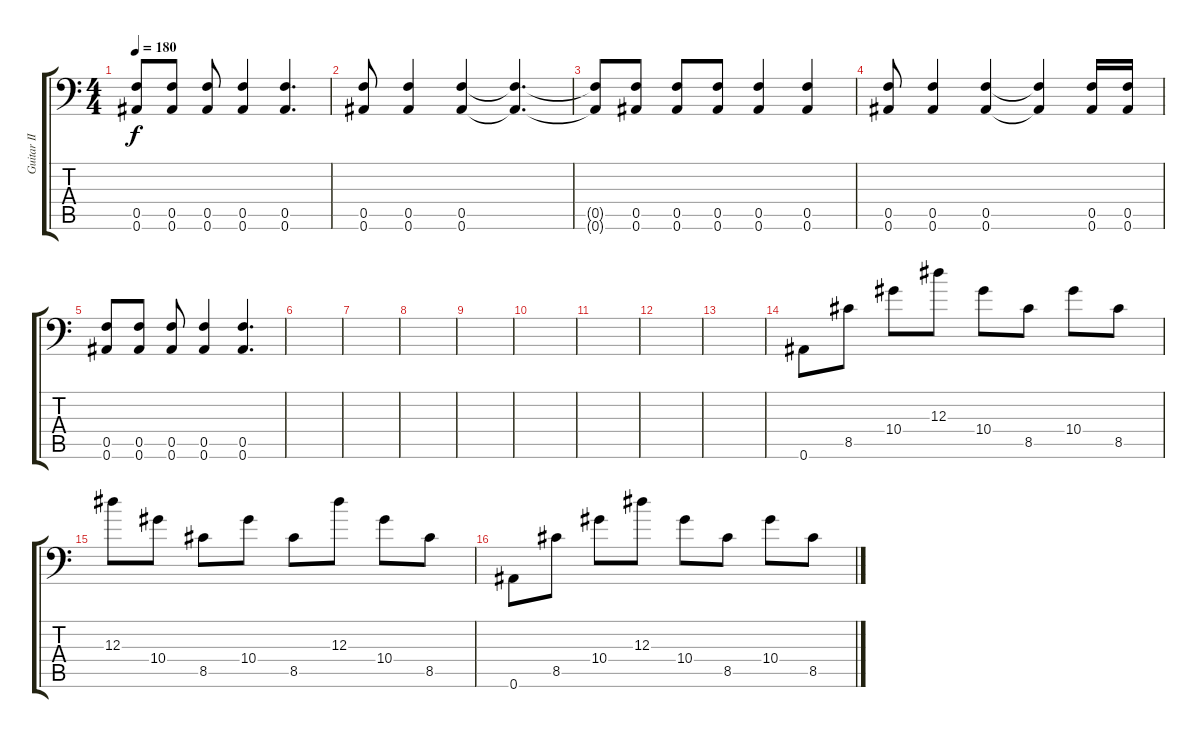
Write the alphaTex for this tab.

\track ("Guitar II" "Guitar II") {instrument distortionguitar bank 255}
\staff {score tabs}
\tuning (C4 G3 Eb3 Bb2 F2 Bb1) {hide}
\ts (4 4)
\tempo 180
\clef f4
\ks c
(0.5 0.6).8{dy f} (0.5 0.6).8 (0.5 0.6).8 (0.5 0.6).4 (0.5 0.6).4{d} |
(0.5 0.6).8 (0.5 0.6).4 (0.5 0.6).4 (0.5{t} 0.6{t}).4{d} |
(0.5{t} 0.6{t}).8 (0.5 0.6).8 (0.5 0.6).8 (0.5 0.6).8 (0.5 0.6).4 (0.5 0.6).4 |
(0.5 0.6).8 (0.5 0.6).4 (0.5 0.6).4 (0.5{t} 0.6{t}).4 (0.5 0.6).16 (0.5 0.6).16 |
(0.5 0.6).8 (0.5 0.6).8 (0.5 0.6).8 (0.5 0.6).4 (0.5 0.6).4{d} |
|
|
|
|
|
|
|
|
0.6.8 8.5.8 10.4.8 12.3.8 10.4.8 8.5.8 10.4.8 8.5.8 |
12.3.8 10.4.8 8.5.8 10.4.8 8.5.8 12.3.8 10.4.8 8.5.8 |
0.6.8 8.5.8 10.4.8 12.3.8 10.4.8 8.5.8 10.4.8 8.5.8
